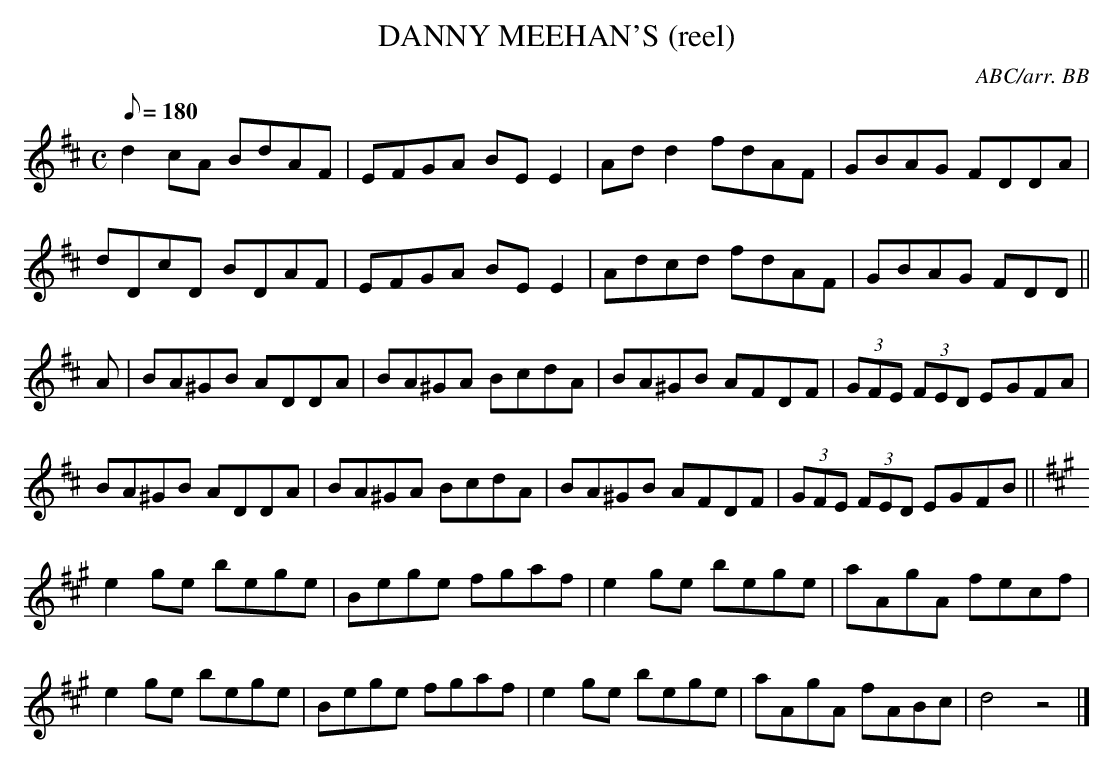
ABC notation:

X:1
T:DANNY MEEHAN'S (reel)
C:ABC/arr. BB
L:1/8
M:C
Q:180
K:D
d2cA BdAF|EFGA BEE2|Add2 fdAF|GBAG FDDA|
dDcD BDAF|EFGA BEE2|Adcd fdAF|GBAG FDD ||
A|BA^GB ADDA|BA^GA BcdA|BA^GB AFDF|(3GFE (3FED EGFA|
BA^GB ADDA|BA^GA BcdA|BA^GB AFDF|(3GFE (3FED EGFB||
K:A
e2ge bege|Bege fgaf|e2ge bege|aAgA fecf|
e2ge bege|Bege fgaf|e2ge bege|aAgA fABc|d4z4|]
